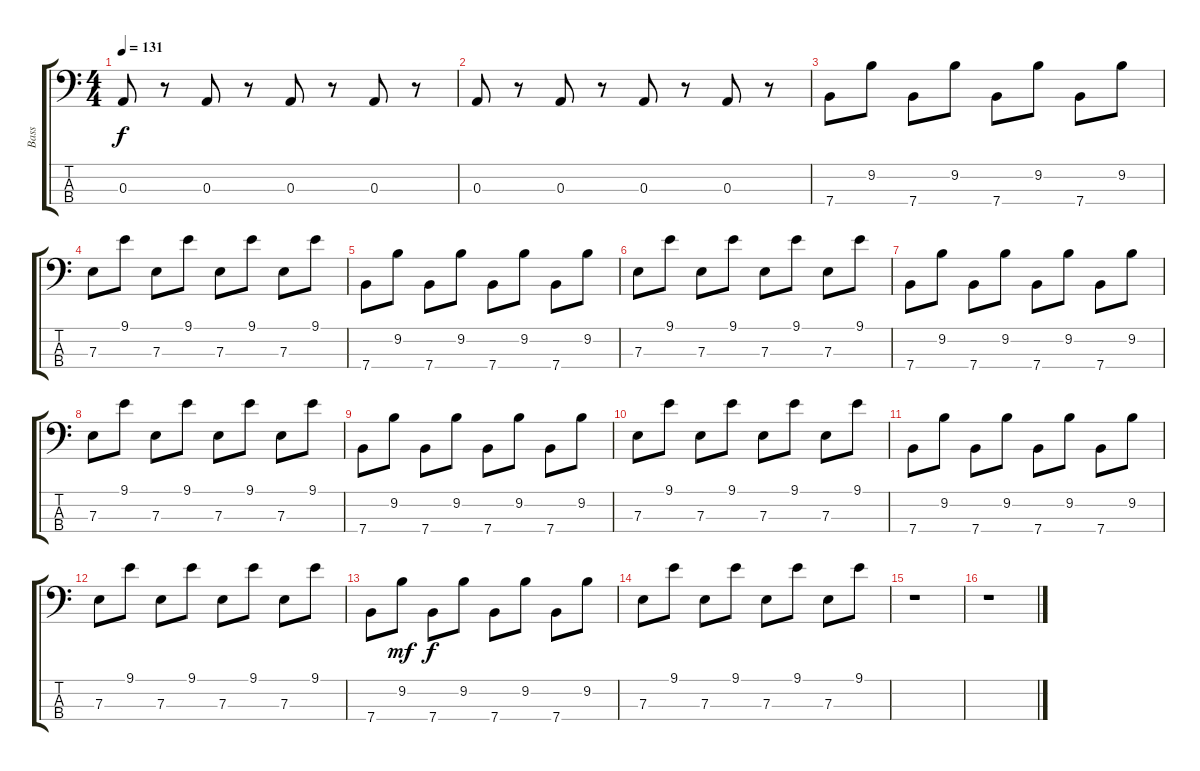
\track ("Bass" "Bass") {instrument electricbassfinger}
\staff {score tabs}
\tuning (G2 D2 A1 E1) {hide}
\ts (4 4)
\tempo 131
\clef f4
\ks c
0.3.8{dy f} r.8 0.3.8 r.8 0.3.8 r.8 0.3.8 r.8 |
0.3.8 r.8 0.3.8 r.8 0.3.8 r.8 0.3.8 r.8 |
7.4.8 9.2.8 7.4.8 9.2.8 7.4.8 9.2.8 7.4.8 9.2.8 |
7.3.8 9.1.8 7.3.8 9.1.8 7.3.8 9.1.8 7.3.8 9.1.8 |
7.4.8 9.2.8 7.4.8 9.2.8 7.4.8 9.2.8 7.4.8 9.2.8 |
7.3.8 9.1.8 7.3.8 9.1.8 7.3.8 9.1.8 7.3.8 9.1.8 |
7.4.8 9.2.8 7.4.8 9.2.8 7.4.8 9.2.8 7.4.8 9.2.8 |
7.3.8 9.1.8 7.3.8 9.1.8 7.3.8 9.1.8 7.3.8 9.1.8 |
7.4.8 9.2.8 7.4.8 9.2.8 7.4.8 9.2.8 7.4.8 9.2.8 |
7.3.8 9.1.8 7.3.8 9.1.8 7.3.8 9.1.8 7.3.8 9.1.8 |
7.4.8 9.2.8 7.4.8 9.2.8 7.4.8 9.2.8 7.4.8 9.2.8 |
7.3.8 9.1.8 7.3.8 9.1.8 7.3.8 9.1.8 7.3.8 9.1.8 |
7.4.8 9.2.8{dy mf} 7.4.8{dy f} 9.2.8 7.4.8 9.2.8 7.4.8 9.2.8 |
7.3.8 9.1.8 7.3.8 9.1.8 7.3.8 9.1.8 7.3.8 9.1.8 |
r.1 |
r.1
